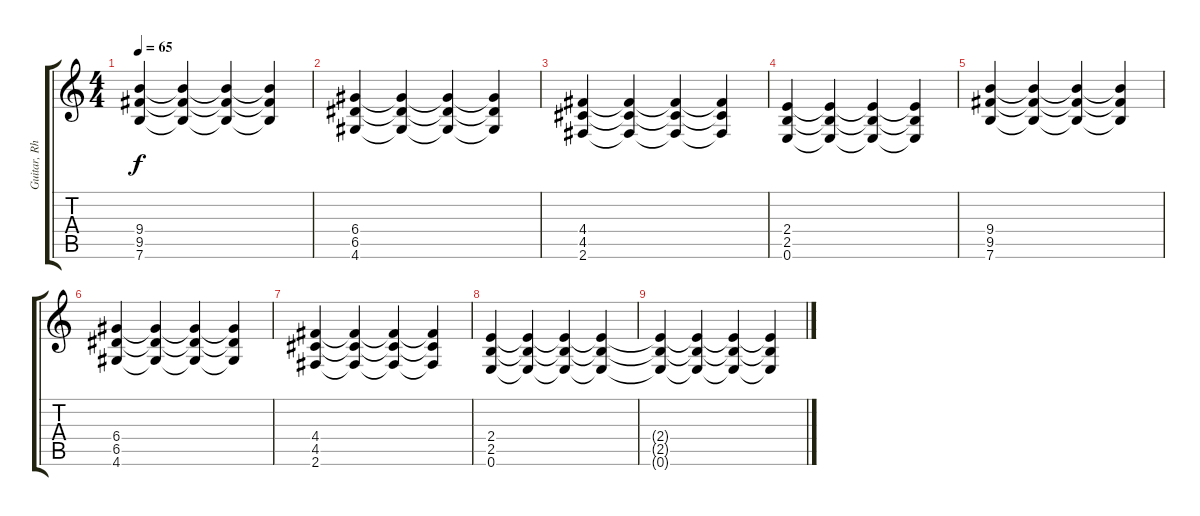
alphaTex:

\track ("Guitar, Rhythm" "Guitar, Rh") {instrument distortionguitar}
\staff {score tabs}
\tuning (E4 B3 G3 D3 A2 E2) {hide}
\ts (4 4)
\tempo 65
\clef g2
\ks c
(9.4 9.5 7.6).4{dy f} (9.4{t} 9.5{t} 7.6{t}).4 (9.4{t} 9.5{t} 7.6{t}).4 (9.4{t} 9.5{t} 7.6{t}).4 |
(6.4 6.5 4.6).4 (6.4{t} 6.5{t} 4.6{t}).4 (6.4{t} 6.5{t} 4.6{t}).4 (6.4{t} 6.5{t} 4.6{t}).4 |
(4.4 4.5 2.6).4 (4.4{t} 4.5{t} 2.6{t}).4 (4.4{t} 4.5{t} 2.6{t}).4 (4.4{t} 4.5{t} 2.6{t}).4 |
(2.4 2.5 0.6).4 (2.4{t} 2.5{t} 0.6{t}).4 (2.4{t} 2.5{t} 0.6{t}).4 (2.4{t} 2.5{t} 0.6{t}).4 |
(9.4 9.5 7.6).4 (9.4{t} 9.5{t} 7.6{t}).4 (9.4{t} 9.5{t} 7.6{t}).4 (9.4{t} 9.5{t} 7.6{t}).4 |
(6.4 6.5 4.6).4 (6.4{t} 6.5{t} 4.6{t}).4 (6.4{t} 6.5{t} 4.6{t}).4 (6.4{t} 6.5{t} 4.6{t}).4 |
(4.4 4.5 2.6).4 (4.4{t} 4.5{t} 2.6{t}).4 (4.4{t} 4.5{t} 2.6{t}).4 (4.4{t} 4.5{t} 2.6{t}).4 |
(2.4 2.5 0.6).4 (2.4{t} 2.5{t} 0.6{t}).4 (2.4{t} 2.5{t} 0.6{t}).4 (2.4{t} 2.5{t} 0.6{t}).4 |
(2.4{t} 2.5{t} 0.6{t}).4 (2.4{t} 2.5{t} 0.6{t}).4 (2.4{t} 2.5{t} 0.6{t}).4 (2.4{t} 2.5{t} 0.6{t}).4
